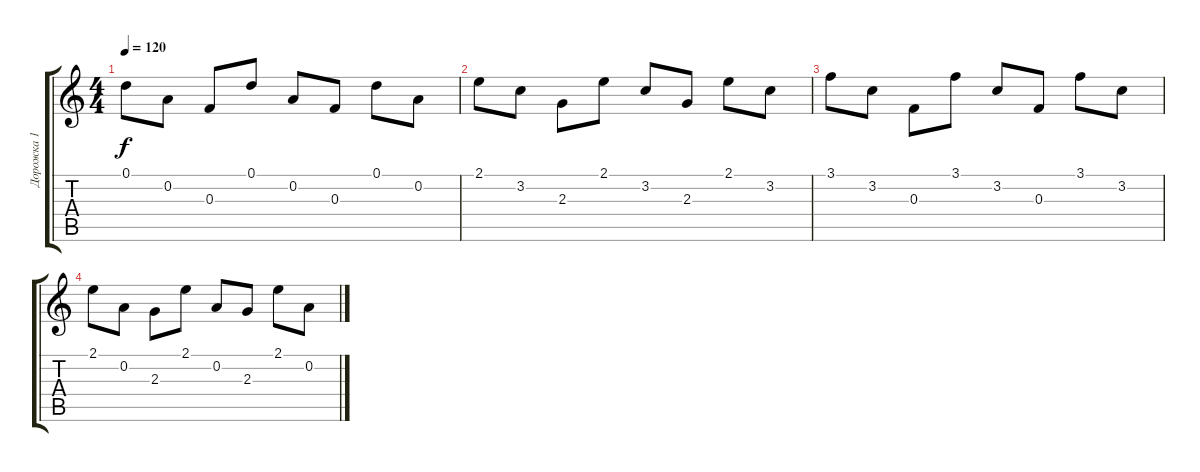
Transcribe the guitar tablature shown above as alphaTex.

\track ("Дорожка 1" "Дорожка 1") {instrument acousticguitarsteel}
\staff {score tabs}
\tuning (D4 A3 F3 C3 G2 D2) {hide}
\ts (4 4)
\tempo 120
\clef g2
\ks c
0.1.8{dy f} 0.2.8 0.3.8 0.1.8 0.2.8 0.3.8 0.1.8 0.2.8 |
2.1.8 3.2.8 2.3.8 2.1.8 3.2.8 2.3.8 2.1.8 3.2.8 |
3.1.8 3.2.8 0.3.8 3.1.8 3.2.8 0.3.8 3.1.8 3.2.8 |
2.1.8 0.2.8 2.3.8 2.1.8 0.2.8 2.3.8 2.1.8 0.2.8
